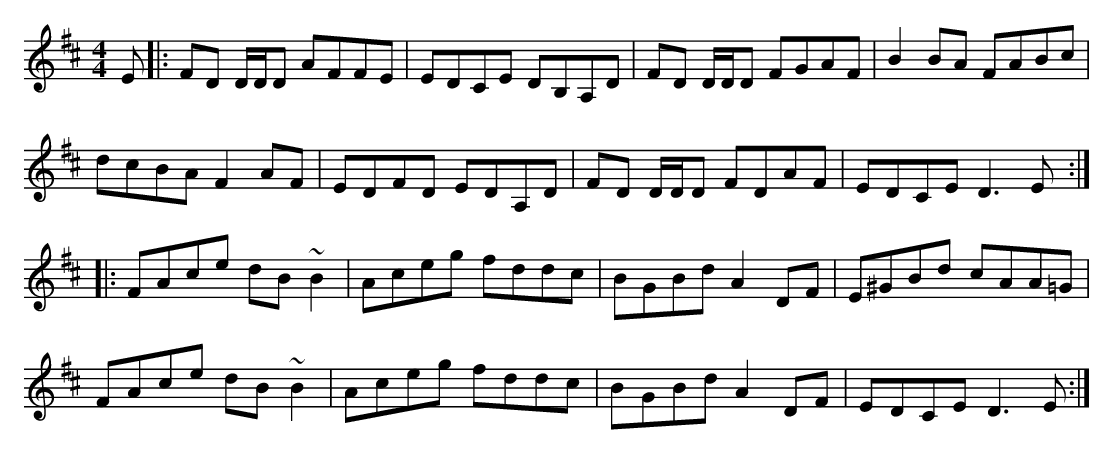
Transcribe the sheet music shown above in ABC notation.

X:1
M:4/4
K:D
E|:FD D/D/D AFFE|EDCE DB,A,D|FD D/D/D FGAF|B2 BA FABc|
dcBA F2 AF|EDFD EDA,D|FD D/D/D FDAF|EDCE D3 E:|
|:FAce dB ~B2|Aceg fddc|BGBd A2 DF|E^GBd cAA=G|
FAce dB ~B2|Aceg fddc|BGBd A2 DF|EDCE D3 E:|
